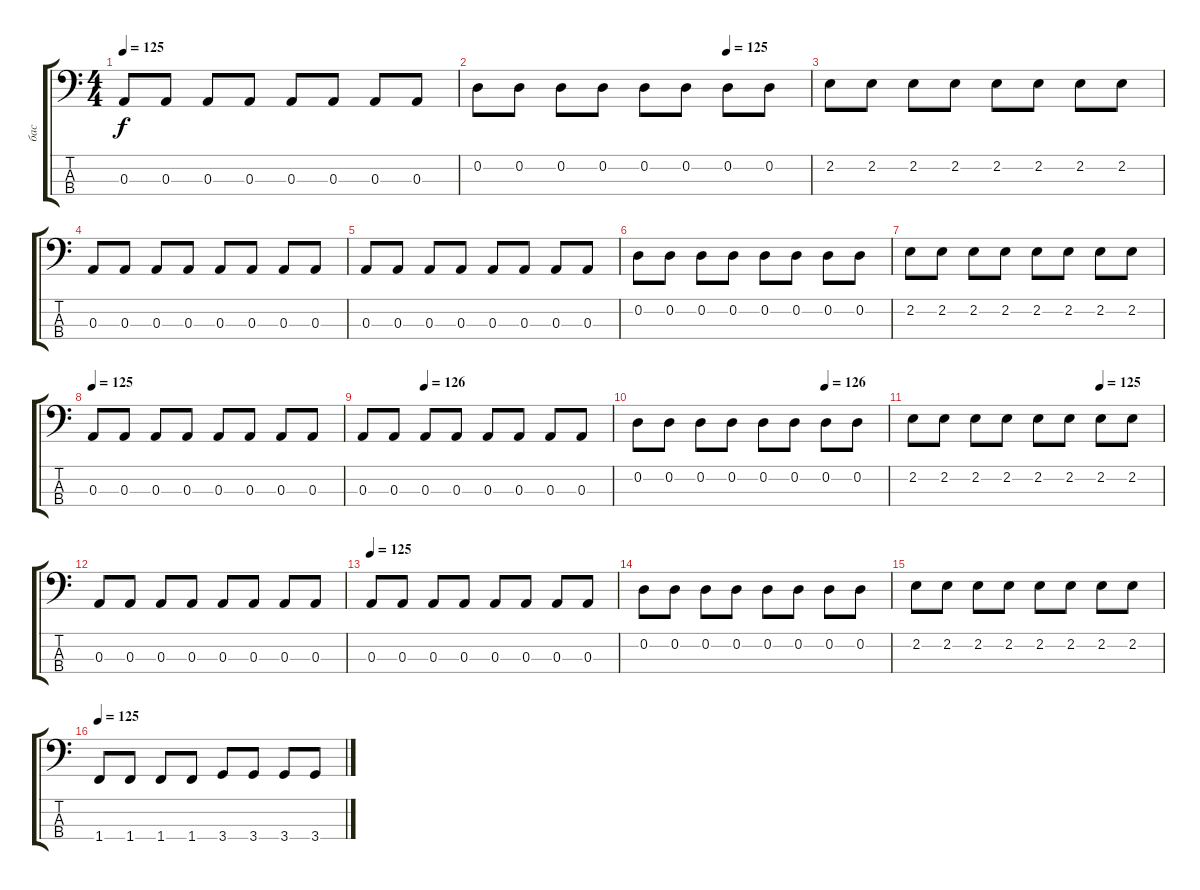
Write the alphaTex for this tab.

\track ("бас" "бас") {instrument electricbassfinger}
\staff {score tabs}
\tuning (G2 D2 A1 E1) {hide}
\ts (4 4)
\tempo 125
\clef f4
\ks c
0.3.8{dy f} 0.3.8 0.3.8 0.3.8 0.3.8 0.3.8 0.3.8 0.3.8 |
\tempo (125 0.75)
0.2.8 0.2.8 0.2.8 0.2.8 0.2.8 0.2.8 0.2.8 0.2.8 |
2.2.8 2.2.8 2.2.8 2.2.8 2.2.8 2.2.8 2.2.8 2.2.8 |
0.3.8 0.3.8 0.3.8 0.3.8 0.3.8 0.3.8 0.3.8 0.3.8 |
0.3.8 0.3.8 0.3.8 0.3.8 0.3.8 0.3.8 0.3.8 0.3.8 |
0.2.8 0.2.8 0.2.8 0.2.8 0.2.8 0.2.8 0.2.8 0.2.8 |
2.2.8 2.2.8 2.2.8 2.2.8 2.2.8 2.2.8 2.2.8 2.2.8 |
\tempo 125
0.3.8 0.3.8 0.3.8 0.3.8 0.3.8 0.3.8 0.3.8 0.3.8 |
\tempo (126 0.25)
0.3.8 0.3.8 0.3.8 0.3.8 0.3.8 0.3.8 0.3.8 0.3.8 |
\tempo (126 0.75)
0.2.8 0.2.8 0.2.8 0.2.8 0.2.8 0.2.8 0.2.8 0.2.8 |
\tempo (125 0.75)
2.2.8 2.2.8 2.2.8 2.2.8 2.2.8 2.2.8 2.2.8 2.2.8 |
0.3.8 0.3.8 0.3.8 0.3.8 0.3.8 0.3.8 0.3.8 0.3.8 |
\tempo 125
0.3.8 0.3.8 0.3.8 0.3.8 0.3.8 0.3.8 0.3.8 0.3.8 |
0.2.8 0.2.8 0.2.8 0.2.8 0.2.8 0.2.8 0.2.8 0.2.8 |
2.2.8 2.2.8 2.2.8 2.2.8 2.2.8 2.2.8 2.2.8 2.2.8 |
\tempo 125
1.4.8 1.4.8 1.4.8 1.4.8 3.4.8 3.4.8 3.4.8 3.4.8
